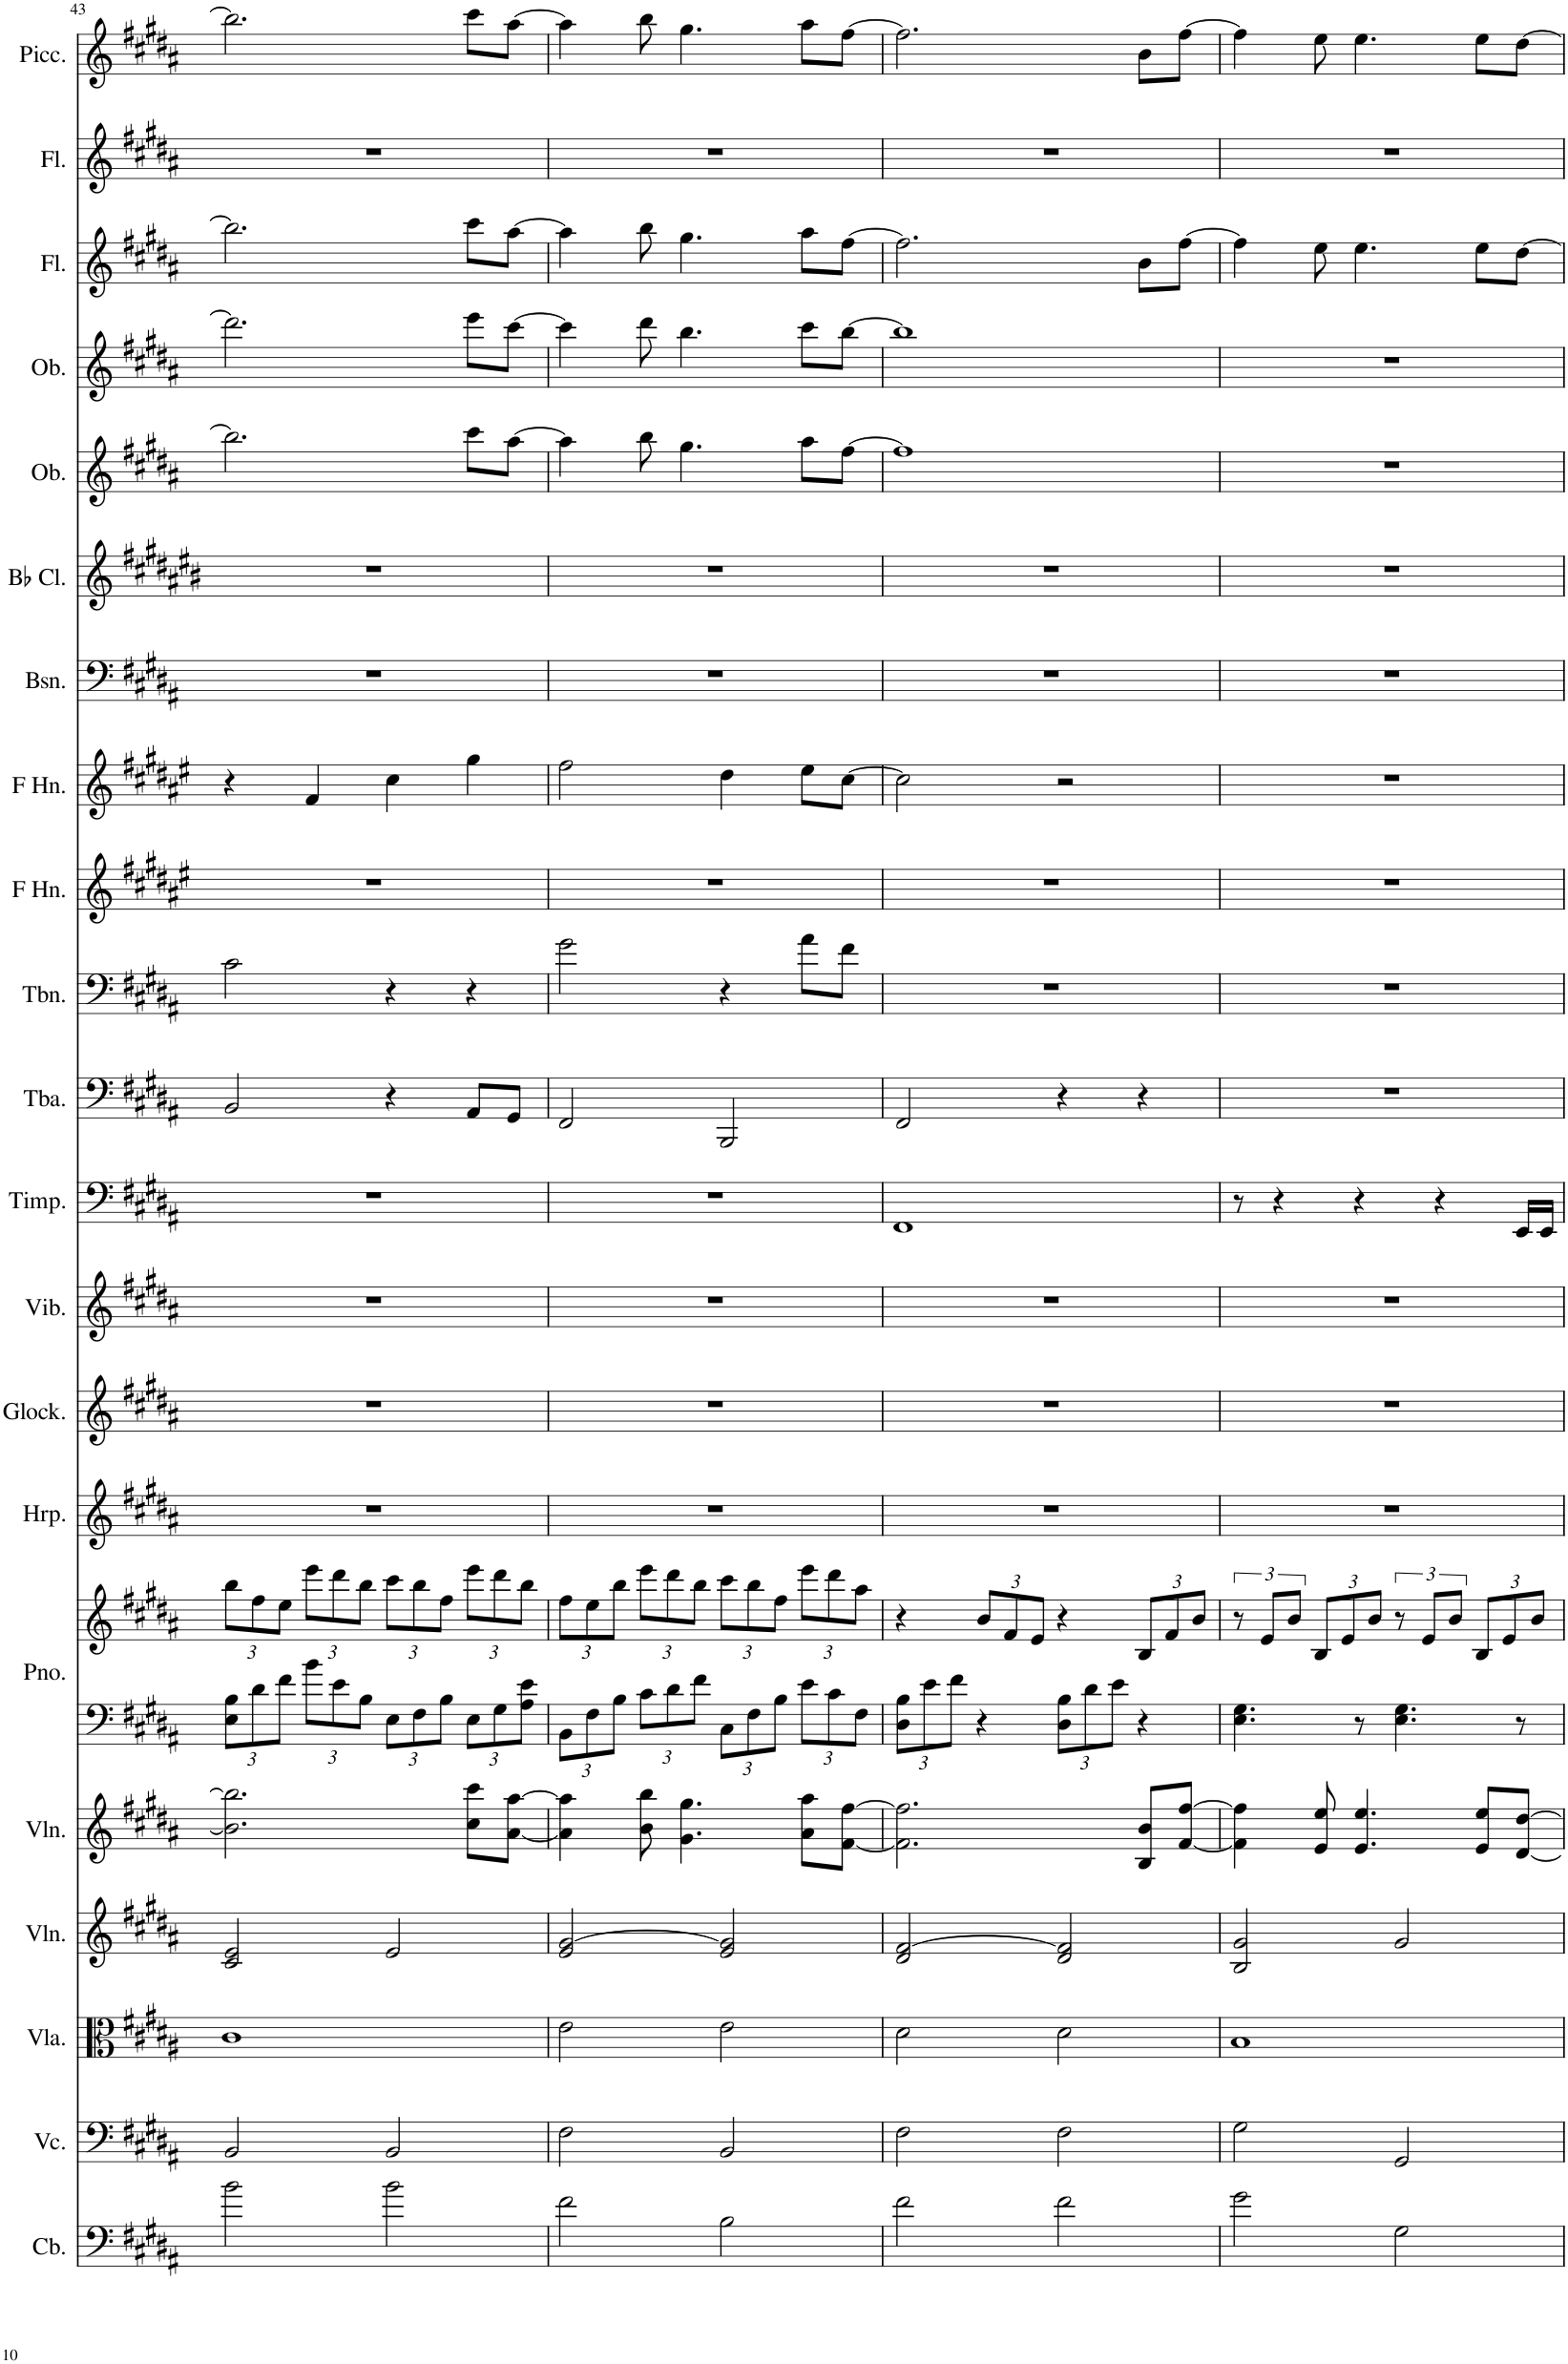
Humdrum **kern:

**kern	**kern	**kern	**kern	**kern	**kern	**kern	**kern	**kern	**kern	**kern	**kern	**kern	**kern	**kern	**kern	**kern	**kern	**kern	**kern	**kern	**kern
*part21	*part20	*part19	*part18	*part17	*part16	*part16	*part15	*part14	*part13	*part12	*part11	*part10	*part9	*part8	*part7	*part6	*part5	*part4	*part3	*part2	*part1
*staff22	*staff21	*staff20	*staff19	*staff18	*staff17	*staff16	*staff15	*staff14	*staff13	*staff12	*staff11	*staff10	*staff9	*staff8	*staff7	*staff6	*staff5	*staff4	*staff3	*staff2	*staff1
*I"Contrabass	*I"Violoncello	*I"Viola	*I"Violin	*I"Violin	*I"Piano	*	*I"Harp	*I"Glockenspiel	*I"Vibraphone	*I"Timpani	*I"Tuba	*I"Trombone	*I"Horn in F	*I"Horn in F	*I"Bassoon	*I"Bb Clarinet	*I"Oboe	*I"Oboe	*I"Flute	*I"Flute	*I"Piccolo
*I'Cb.	*I'Vc.	*I'Vla.	*I'Vln.	*I'Vln.	*I'Pno.	*	*I'Hrp.	*I'Glock.	*I'Vib.	*I'Timp.	*I'Tba.	*I'Tbn.	*	*	*I'Bsn.	*I'Bb Cl.	*I'Ob.	*I'Ob.	*I'Fl.	*I'Fl.	*I'Picc.
!!LO:PB:g=z
*clefF4	*clefF4	*clefC3	*clefG2	*clefG2	*clefF4	*clefG2	*clefG2	*clefG2	*clefG2	*clefF4	*clefF4	*clefF4	*clefG2	*clefG2	*clefF4	*clefG2	*clefG2	*clefG2	*clefG2	*clefG2	*clefG2
*Trd7c12	*	*	*	*	*	*	*	*Trd-14c-24	*	*	*	*	*Trd4c7	*Trd4c7	*	*Trd1c2	*	*	*	*	*Trd-7c-12
*k[f#c#g#d#a#]	*k[f#c#g#d#a#]	*k[f#c#g#d#a#]	*k[f#c#g#d#a#]	*k[f#c#g#d#a#]	*k[f#c#g#d#a#]	*k[f#c#g#d#a#]	*k[f#c#g#d#a#]	*k[f#c#g#d#a#]	*k[f#c#g#d#a#]	*k[f#c#g#d#a#]	*k[f#c#g#d#a#]	*k[f#c#g#d#a#]	*k[f#c#g#d#a#e#]	*k[f#c#g#d#a#e#]	*k[f#c#g#d#a#]	*k[f#c#g#d#a#e#b#]	*k[f#c#g#d#a#]	*k[f#c#g#d#a#]	*k[f#c#g#d#a#]	*k[f#c#g#d#a#]	*k[f#c#g#d#a#]
*M4/4	*M4/4	*M4/4	*M4/4	*M4/4	*M4/4	*M4/4	*M4/4	*M4/4	*M4/4	*M4/4	*M4/4	*M4/4	*M4/4	*M4/4	*M4/4	*M4/4	*M4/4	*M4/4	*M4/4	*M4/4	*M4/4
*	*	*	*	*	*Xbrackettup	*Xbrackettup	*	*	*	*	*	*	*	*	*	*	*	*	*	*	*
=43	=43	=43	=43	=43	=43	=43	=43	=43	=43	=43	=43	=43	=43	=43	=43	=43	=43	=43	=43	=43	=43
2b\	2BB/	1c#	2c#/ 2e/	2.b\] 2.bb\]	12E\ 12B\L	12bb\L	1r	1r	1r	1r	2BB/	2c#\	1r	4r	1r	1r	2.bb\]	2.ddd#\]	2.bb\]	1r	2.bb\]
.	.	.	.	.	12d#\	12ff#\	.	.	.	.	.	.	.	.	.	.	.	.	.	.	.
.	.	.	.	.	12f#\J	12ee\J	.	.	.	.	.	.	.	.	.	.	.	.	.	.	.
.	.	.	.	.	12b\L	12eee\L	.	.	.	.	.	.	.	4f#/	.	.	.	.	.	.	.
.	.	.	.	.	12e\	12ddd#\	.	.	.	.	.	.	.	.	.	.	.	.	.	.	.
.	.	.	.	.	12B\J	12bb\J	.	.	.	.	.	.	.	.	.	.	.	.	.	.	.
2b\	2BB/	.	2e/	.	12E\L	12ccc#\L	.	.	.	.	4r	4r	.	4cc#\	.	.	.	.	.	.	.
.	.	.	.	.	12F#\	12bb\	.	.	.	.	.	.	.	.	.	.	.	.	.	.	.
.	.	.	.	.	12B\J	12ff#\J	.	.	.	.	.	.	.	.	.	.	.	.	.	.	.
.	.	.	.	8cc#\ 8ccc#\L	12E\L	12eee\L	.	.	.	.	8AA#/L	4r	.	4gg#\	.	.	8ccc#\L	8eee\L	8ccc#\L	.	8ccc#\L
.	.	.	.	.	12G#\	12ddd#\	.	.	.	.	.	.	.	.	.	.	.	.	.	.	.
.	.	.	.	[8a#\ [8aa#\J	.	.	.	.	.	.	8GG#/J	.	.	.	.	.	[8aa#\J	[8ccc#\J	[8aa#\J	.	[8aa#\J
.	.	.	.	.	12A#\ 12e\J	12bb\J	.	.	.	.	.	.	.	.	.	.	.	.	.	.	.
=44	=44	=44	=44	=44	=44	=44	=44	=44	=44	=44	=44	=44	=44	=44	=44	=44	=44	=44	=44	=44	=44
2f#\	2F#\	2e\	2e/ [2g#/	4a#\] 4aa#\]	12BB\L	12ff#\L	1r	1r	1r	1r	2FF#/	2g#\	1r	2ff#\	1r	1r	4aa#\]	4ccc#\]	4aa#\]	1r	4aa#\]
.	.	.	.	.	12F#\	12ee\	.	.	.	.	.	.	.	.	.	.	.	.	.	.	.
.	.	.	.	.	12B\J	12bb\J	.	.	.	.	.	.	.	.	.	.	.	.	.	.	.
.	.	.	.	8b\ 8bb\	12c#\L	12eee\L	.	.	.	.	.	.	.	.	.	.	8bb\	8ddd#\	8bb\	.	8bb\
.	.	.	.	.	12d#\	12ddd#\	.	.	.	.	.	.	.	.	.	.	.	.	.	.	.
.	.	.	.	4.g#\ 4.gg#\	.	.	.	.	.	.	.	.	.	.	.	.	4.gg#\	4.bb\	4.gg#\	.	4.gg#\
.	.	.	.	.	12f#\J	12bb\J	.	.	.	.	.	.	.	.	.	.	.	.	.	.	.
2B\	2BB/	2e\	2e/ 2g#/]	.	12C#\L	12ccc#\L	.	.	.	.	2BBB/	4r	.	4dd#\	.	.	.	.	.	.	.
.	.	.	.	.	12F#\	12bb\	.	.	.	.	.	.	.	.	.	.	.	.	.	.	.
.	.	.	.	.	12B\J	12ff#\J	.	.	.	.	.	.	.	.	.	.	.	.	.	.	.
.	.	.	.	8a#\ 8aa#\L	12e\L	12eee\L	.	.	.	.	.	8a#\L	.	8ee#\L	.	.	8aa#\L	8ccc#\L	8aa#\L	.	8aa#\L
.	.	.	.	.	12c#\	12ddd#\	.	.	.	.	.	.	.	.	.	.	.	.	.	.	.
.	.	.	.	[8f#\ [8ff#\J	.	.	.	.	.	.	.	8f#\J	.	[8cc#\J	.	.	[8ff#\J	[8bb\J	[8ff#\J	.	[8ff#\J
.	.	.	.	.	12F#\J	12aa#\J	.	.	.	.	.	.	.	.	.	.	.	.	.	.	.
=45	=45	=45	=45	=45	=45	=45	=45	=45	=45	=45	=45	=45	=45	=45	=45	=45	=45	=45	=45	=45	=45
2f#\	2F#\	2d#\	2d#/ [2f#/	2.f#\] 2.ff#\]	12D#\ 12B\L	4r	1r	1r	1r	1FF#	2FF#/	1r	1r	2cc#\]	1r	1r	1ff#]	1bb]	2.ff#\]	1r	2.ff#\]
.	.	.	.	.	12e\	.	.	.	.	.	.	.	.	.	.	.	.	.	.	.	.
.	.	.	.	.	12f#\J	.	.	.	.	.	.	.	.	.	.	.	.	.	.	.	.
.	.	.	.	.	4r	12b/L	.	.	.	.	.	.	.	.	.	.	.	.	.	.	.
.	.	.	.	.	.	12f#/	.	.	.	.	.	.	.	.	.	.	.	.	.	.	.
.	.	.	.	.	.	12e/J	.	.	.	.	.	.	.	.	.	.	.	.	.	.	.
2f#\	2F#\	2d#\	2d#/ 2f#/]	.	12D#\ 12B\L	4r	.	.	.	.	4r	.	.	2r	.	.	.	.	.	.	.
.	.	.	.	.	12d#\	.	.	.	.	.	.	.	.	.	.	.	.	.	.	.	.
.	.	.	.	.	12e\J	.	.	.	.	.	.	.	.	.	.	.	.	.	.	.	.
.	.	.	.	8B/ 8b/L	4r	12B/L	.	.	.	.	4r	.	.	.	.	.	.	.	8b\L	.	8b\L
.	.	.	.	.	.	12f#/	.	.	.	.	.	.	.	.	.	.	.	.	.	.	.
.	.	.	.	[8f#/ [8ff#/J	.	.	.	.	.	.	.	.	.	.	.	.	.	.	[8ff#\J	.	[8ff#\J
.	.	.	.	.	.	12b/J	.	.	.	.	.	.	.	.	.	.	.	.	.	.	.
=46	=46	=46	=46	=46	=46	=46	=46	=46	=46	=46	=46	=46	=46	=46	=46	=46	=46	=46	=46	=46	=46
*	*	*	*	*	*	*brackettup	*	*	*	*	*	*	*	*	*	*	*	*	*	*	*
2g#\	2G#\	1B	2B/ 2g#/	4f#\] 4ff#\]	4.E\ 4.G#\	12r	1r	1r	1r	8r	1r	1r	1r	1r	1r	1r	1r	1r	4ff#\]	1r	4ff#\]
.	.	.	.	.	.	12e/L	.	.	.	.	.	.	.	.	.	.	.	.	.	.	.
.	.	.	.	.	.	.	.	.	.	4r	.	.	.	.	.	.	.	.	.	.	.
.	.	.	.	.	.	12b/J	.	.	.	.	.	.	.	.	.	.	.	.	.	.	.
*	*	*	*	*	*	*Xbrackettup	*	*	*	*	*	*	*	*	*	*	*	*	*	*	*
.	.	.	.	8e/ 8ee/	.	12B/L	.	.	.	.	.	.	.	.	.	.	.	.	8ee\	.	8ee\
.	.	.	.	.	.	12e/	.	.	.	.	.	.	.	.	.	.	.	.	.	.	.
.	.	.	.	4.e/ 4.ee/	8r	.	.	.	.	4r	.	.	.	.	.	.	.	.	4.ee\	.	4.ee\
.	.	.	.	.	.	12b/J	.	.	.	.	.	.	.	.	.	.	.	.	.	.	.
*	*	*	*	*	*	*brackettup	*	*	*	*	*	*	*	*	*	*	*	*	*	*	*
2G#\	2GG#/	.	2g#/	.	4.E\ 4.G#\	12r	.	.	.	.	.	.	.	.	.	.	.	.	.	.	.
.	.	.	.	.	.	12e/L	.	.	.	.	.	.	.	.	.	.	.	.	.	.	.
.	.	.	.	.	.	.	.	.	.	4r	.	.	.	.	.	.	.	.	.	.	.
.	.	.	.	.	.	12b/J	.	.	.	.	.	.	.	.	.	.	.	.	.	.	.
*	*	*	*	*	*	*Xbrackettup	*	*	*	*	*	*	*	*	*	*	*	*	*	*	*
.	.	.	.	8e/ 8ee/L	.	12B/L	.	.	.	.	.	.	.	.	.	.	.	.	8ee\L	.	8ee\L
.	.	.	.	.	.	12e/	.	.	.	.	.	.	.	.	.	.	.	.	.	.	.
.	.	.	.	[8d#/ [8dd#/J	8r	.	.	.	.	16EE/LL	.	.	.	.	.	.	.	.	[8dd#\J	.	[8dd#\J
.	.	.	.	.	.	12b/J	.	.	.	.	.	.	.	.	.	.	.	.	.	.	.
.	.	.	.	.	.	.	.	.	.	16EE/JJ	.	.	.	.	.	.	.	.	.	.	.
=	=	=	=	=	=	=	=	=	=	=	=	=	=	=	=	=	=	=	=	=	=
*-	*-	*-	*-	*-	*-	*-	*-	*-	*-	*-	*-	*-	*-	*-	*-	*-	*-	*-	*-	*-	*-
